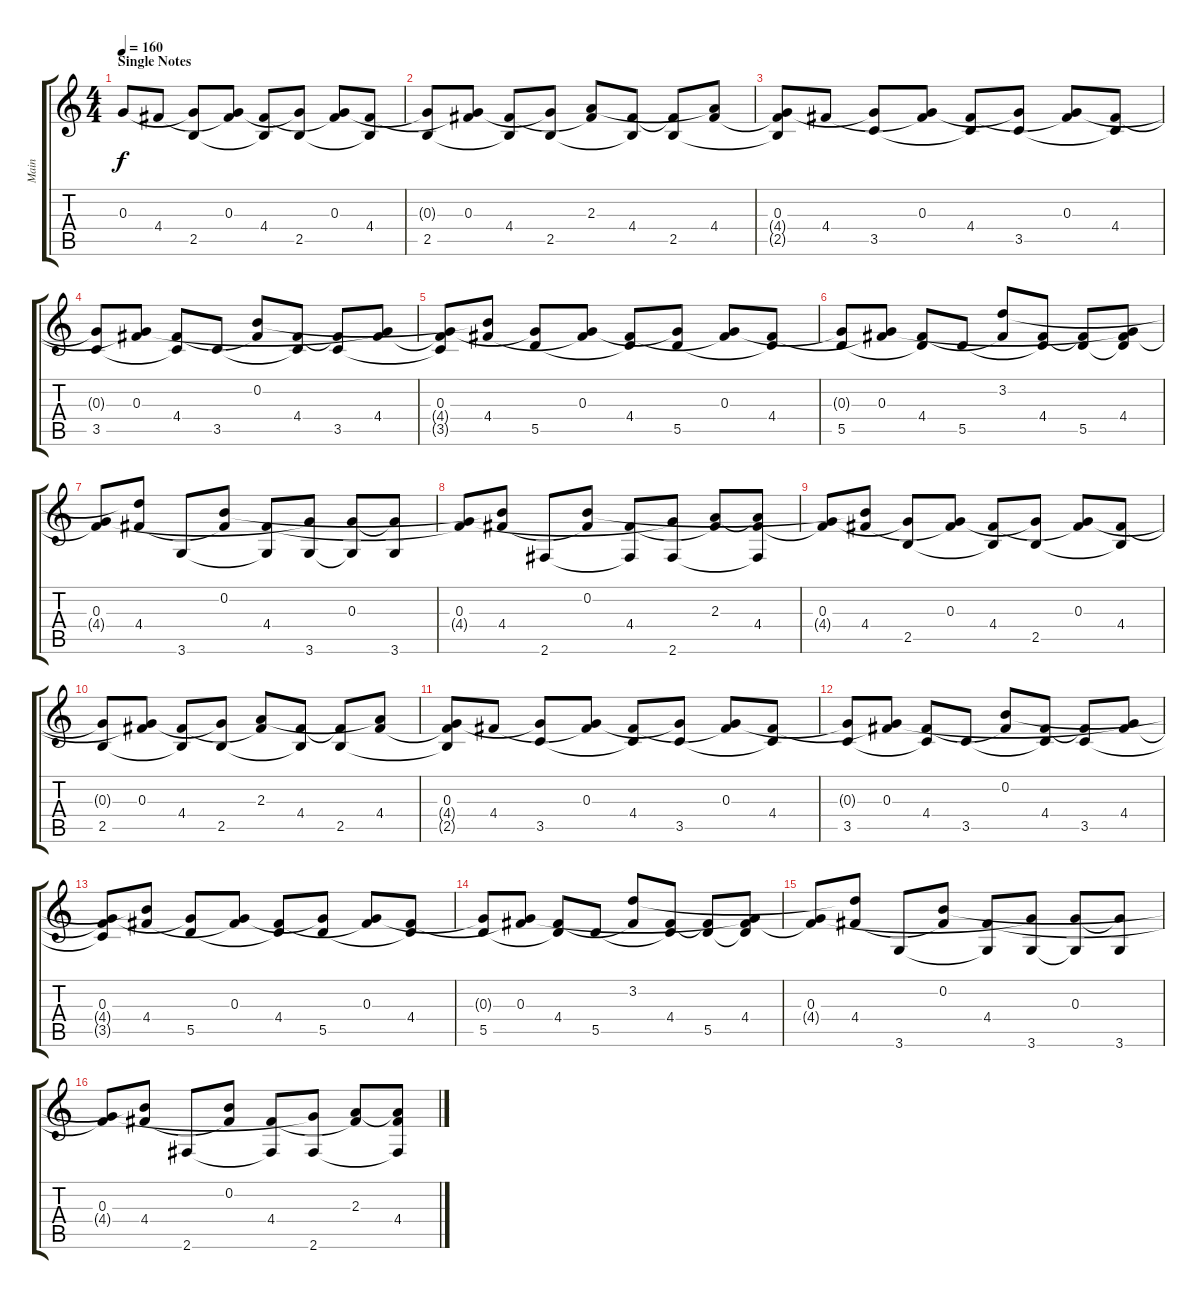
\track ("Main" "Main") {instrument acousticguitarsteel}
\staff {score tabs}
\tuning (E4 B3 G3 D3 A2 E2) {hide}
\ts (4 4)
\section ("" "Single Notes")
\tempo 160
\clef g2
\ks c
0.3.8{dy f volume 15} 4.4.8 (0.3{t} 2.5).8 (0.3 4.4{t}).8 (4.4 2.5{t}).8 (0.3{t} 2.5).8 (0.3 4.4{t}).8 (4.4 2.5{t}).8 |
(0.3{t} 2.5).8 (0.3 4.4{t}).8 (4.4 2.5{t}).8 (0.3{t} 2.5).8 (2.3 4.4{t}).8 (4.4 2.5{t}).8 (4.4{t} 2.5).8 (2.3{t} 4.4).8 |
(0.3 4.4{t} 2.5{t}).8 4.4.8 (0.3{t} 3.5).8 (0.3 4.4{t}).8 (4.4 3.5{t}).8 (0.3{t} 3.5).8 (0.3 4.4{t}).8 (4.4 3.5{t}).8 |
(0.3{t} 3.5).8 (0.3 4.4{t}).8 (4.4 3.5{t}).8 3.5.8 (0.2 4.4{t}).8 (4.4 3.5{t}).8 (4.4{t} 3.5).8 (0.3{t} 4.4).8 |
(0.3 4.4{t} 3.5{t}).8 (0.2{t} 4.4).8 (0.3{t} 5.5).8 (0.3 4.4{t}).8 (4.4 5.5{t}).8 (0.3{t} 5.5).8 (0.3 4.4{t}).8 (4.4 5.5{t}).8 |
(0.3{t} 5.5).8 (0.3 4.4{t}).8 (4.4 5.5{t}).8 5.5.8 (3.2 4.4{t}).8 (4.4 5.5{t}).8 (4.4{t} 5.5).8 (0.3{t} 4.4 5.5{t}).8 |
(0.3 4.4{t}).8 (3.2{t} 4.4).8 3.6.8 (0.2 4.4{t}).8 (4.4 3.6{t}).8 (0.3{t} 3.6).8 (0.3 3.6{t}).8 (0.3{t} 3.6).8 |
(0.3 4.4{t}).8 (0.2{t} 4.4).8 2.6.8 (0.2 4.4{t}).8 (4.4 2.6{t}).8 (0.3{t} 2.6).8 (2.3 4.4{t}).8 (2.3{t} 4.4 2.6{t}).8 |
(0.3 4.4{t}).8 (0.2{t} 4.4).8 (0.3{t} 2.5).8 (0.3 4.4{t}).8 (4.4 2.5{t}).8 (0.3{t} 2.5).8 (0.3 4.4{t}).8 (4.4 2.5{t}).8 |
(0.3{t} 2.5).8 (0.3 4.4{t}).8 (4.4 2.5{t}).8 (0.3{t} 2.5).8 (2.3 4.4{t}).8 (4.4 2.5{t}).8 (4.4{t} 2.5).8 (2.3{t} 4.4).8 |
(0.3 4.4{t} 2.5{t}).8 4.4.8 (0.3{t} 3.5).8 (0.3 4.4{t}).8 (4.4 3.5{t}).8 (0.3{t} 3.5).8 (0.3 4.4{t}).8 (4.4 3.5{t}).8 |
(0.3{t} 3.5).8 (0.3 4.4{t}).8 (4.4 3.5{t}).8 3.5.8 (0.2 4.4{t}).8 (4.4 3.5{t}).8 (4.4{t} 3.5).8 (0.3{t} 4.4).8 |
(0.3 4.4{t} 3.5{t}).8 (0.2{t} 4.4).8 (0.3{t} 5.5).8 (0.3 4.4{t}).8 (4.4 5.5{t}).8 (0.3{t} 5.5).8 (0.3 4.4{t}).8 (4.4 5.5{t}).8 |
(0.3{t} 5.5).8 (0.3 4.4{t}).8 (4.4 5.5{t}).8 5.5.8 (3.2 4.4{t}).8 (4.4 5.5{t}).8 (4.4{t} 5.5).8 (0.3{t} 4.4 5.5{t}).8 |
(0.3 4.4{t}).8 (3.2{t} 4.4).8 3.6.8 (0.2 4.4{t}).8 (4.4 3.6{t}).8 (0.3{t} 3.6).8 (0.3 3.6{t}).8 (0.3{t} 3.6).8 |
(0.3 4.4{t}).8 (0.2{t} 4.4).8 2.6.8 (0.2 4.4{t}).8 (4.4 2.6{t}).8 (0.3{t} 2.6).8 (2.3 4.4{t}).8 (2.3{t} 4.4 2.6{t}).8
